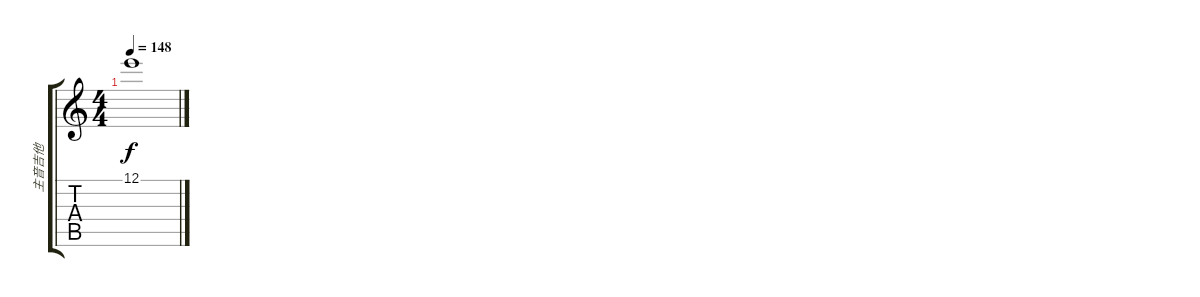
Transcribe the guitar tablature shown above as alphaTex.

\track ("主音吉他" "主音吉他") {instrument distortionguitar}
\staff {score tabs}
\tuning (E4 B3 G3 D3 A2 E2) {hide}
\ts (4 4)
\tempo 148
\clef g2
\ks c
12.1{t}.1{dy f}
